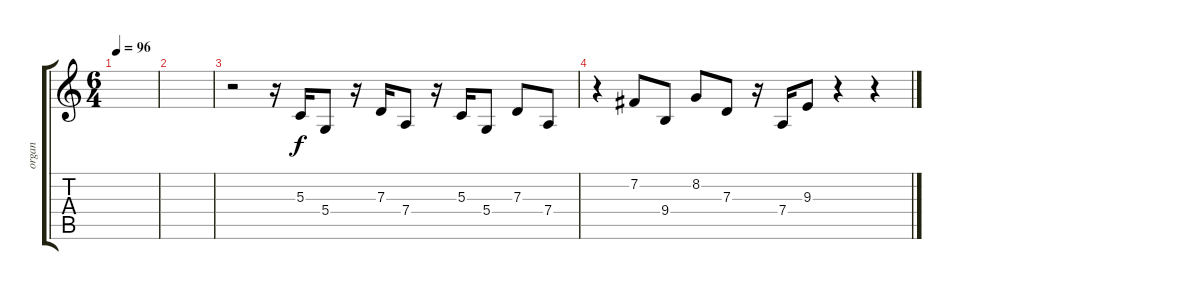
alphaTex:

\track ("organ" "organ") {instrument percussiveorgan}
\staff {score tabs}
\tuning (E4 B3 G3 D3 A2 E2) {hide}
\ts (6 4)
\tempo 96
\clef g2
\ks c
|
|
r.2 r.16 5.3.16 5.4.8 r.16 7.3.16 7.4.8 r.16 5.3.16 5.4.8 7.3.8 7.4.8 |
r.4 7.2.8 9.4.8 8.2.8 7.3.8 r.16 7.4.16 9.3.8 r.4 r.4
